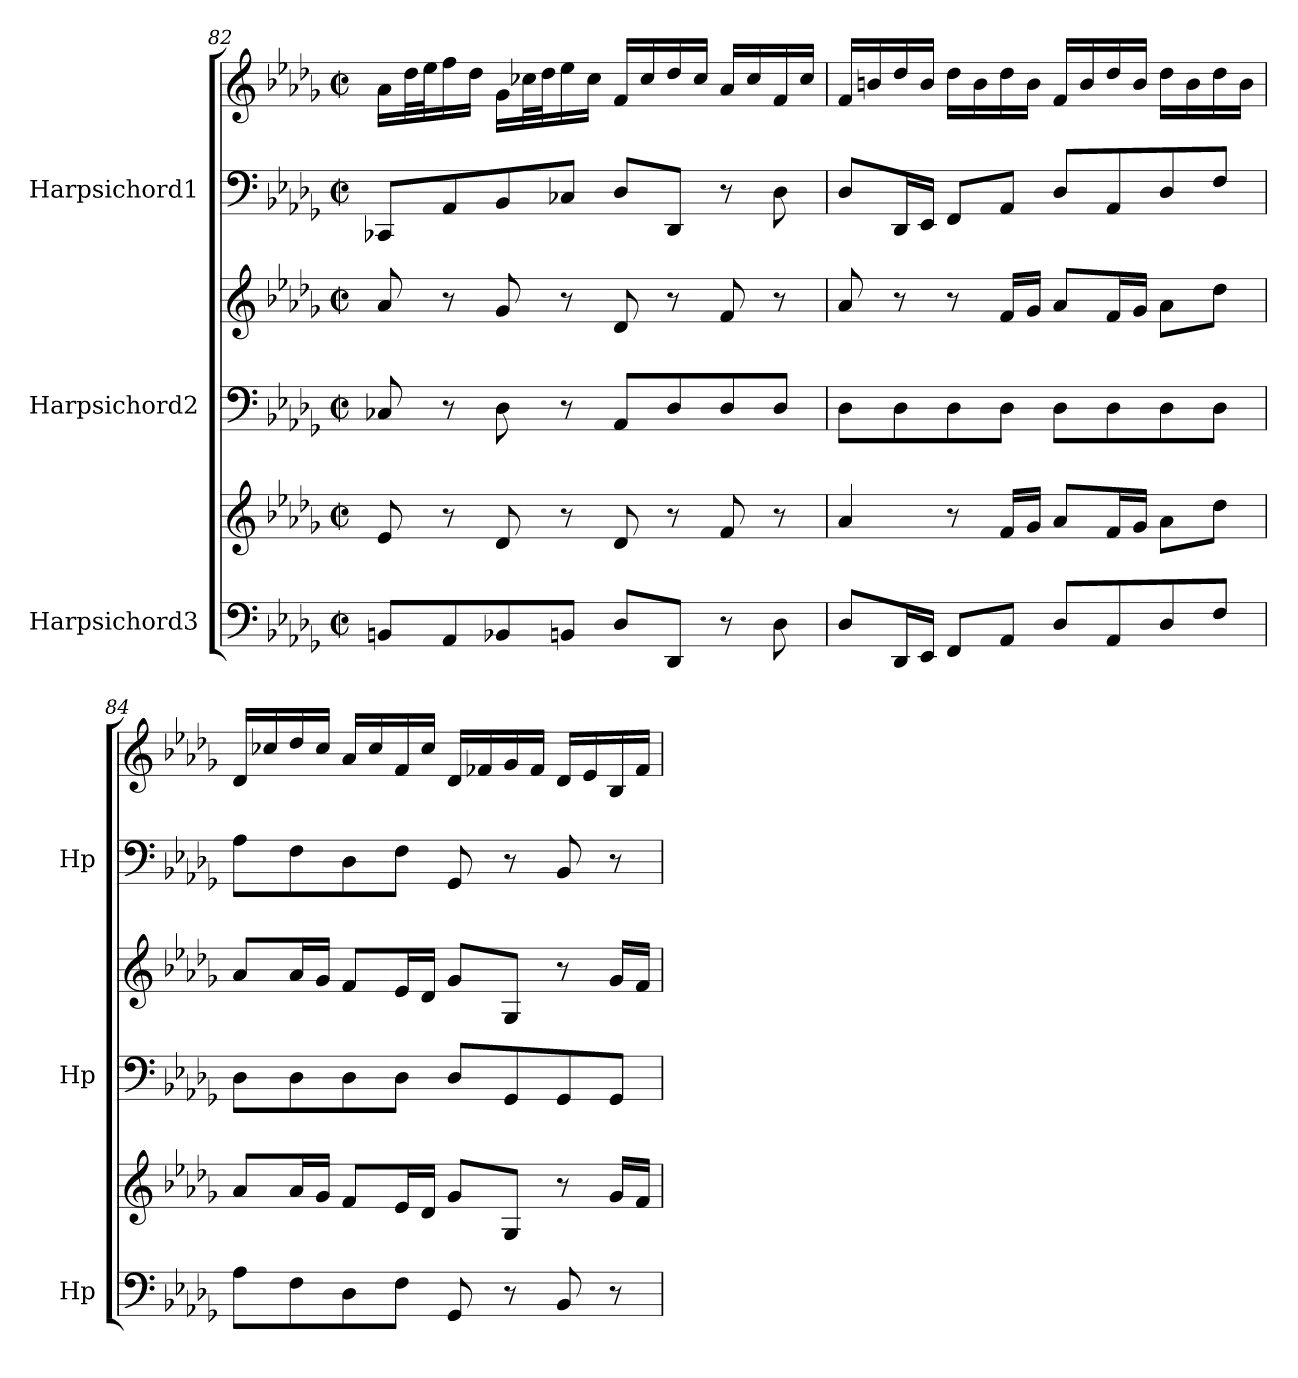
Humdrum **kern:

**kern	**kern	**kern	**kern	**kern	**kern
*part3	*part3	*part2	*part2	*part1	*part1
*staff6	*staff5	*staff4	*staff3	*staff2	*staff1
*I"Harpsichord3	*	*I"Harpsichord2	*	*I"Harpsichord1	*
*I'Hp	*	*I'Hp	*	*I'Hp	*
*clefF4	*clefG2	*clefF4	*clefG2	*clefF4	*clefG2
*k[b-e-a-d-g-]	*k[b-e-a-d-g-]	*k[b-e-a-d-g-]	*k[b-e-a-d-g-]	*k[b-e-a-d-g-]	*k[b-e-a-d-g-]
*M4/4	*M4/4	*M4/4	*M4/4	*M4/4	*M4/4
*met(c|)	*met(c|)	*met(c|)	*met(c|)	*met(c|)	*met(c|)
=82	=82	=82	=82	=82	=82
8BBn/L	8e-/	8C-X/	8a-/	8CC-X/L	16a-\LL
.	.	.	.	.	32dd-\L
.	.	.	.	.	32ee-\J
8AA-/	8r	8r	8r	8AA-/	16ff\
.	.	.	.	.	16dd-\JJ
8BB-X/	8d-/	8D-\	8g-/	8BB-/	16g-\LL
.	.	.	.	.	32cc-X\L
.	.	.	.	.	32dd-\J
8BBn/J	8r	8r	8r	8C-X/J	16ee-\
.	.	.	.	.	16cc-\JJ
8D-/L	8d-/	8AA-/L	8d-/	8D-/L	16f/LL
.	.	.	.	.	16cc-/
8DD-/J	8r	8D-/	8r	8DD-/J	16dd-/
.	.	.	.	.	16cc-/JJ
8r	8f/	8D-/	8f/	8r	16a-/LL
.	.	.	.	.	16cc-/
8D-\	8r	8D-/J	8r	8D-\	16f/
.	.	.	.	.	16cc-/JJ
=83	=83	=83	=83	=83	=83
8D-/L	4a-/	8D-\L	8a-/	8D-/L	16f/LL
.	.	.	.	.	16bn/
16DD-/L	.	8D-\	8r	16DD-/L	16dd-/
16EE-/JJ	.	.	.	16EE-/JJ	16b/JJ
8FF/L	8r	8D-\	8r	8FF/L	16dd-\LL
.	.	.	.	.	16b\
8AA-/J	16f/LL	8D-\J	16f/LL	8AA-/J	16dd-\
.	16g-/JJ	.	16g-/JJ	.	16b\JJ
8D-/L	8a-/L	8D-\L	8a-/L	8D-/L	16f/LL
.	.	.	.	.	16b/
8AA-/	16f/L	8D-\	16f/L	8AA-/	16dd-/
.	16g-/JJ	.	16g-/JJ	.	16b/JJ
8D-/	8a-\L	8D-\	8a-\L	8D-/	16dd-\LL
.	.	.	.	.	16b\
8F/J	8dd-\J	8D-\J	8dd-\J	8F/J	16dd-\
.	.	.	.	.	16b\JJ
!!LO:LB:g=z
=84	=84	=84	=84	=84	=84
8A-\L	8a-/L	8D-\L	8a-/L	8A-\L	16d-/LL
.	.	.	.	.	16cc-X/
8F\	16a-/L	8D-\	16a-/L	8F\	16dd-/
.	16g-/JJ	.	16g-/JJ	.	16cc-/JJ
8D-\	8f/L	8D-\	8f/L	8D-\	16a-/LL
.	.	.	.	.	16cc-/
8F\J	16e-/L	8D-\J	16e-/L	8F\J	16f/
.	16d-/JJ	.	16d-/JJ	.	16cc-/JJ
8GG-/	8g-/L	8D-/L	8g-/L	8GG-/	16d-/LL
.	.	.	.	.	16f-X/
8r	8G-/J	8GG-/	8G-/J	8r	16g-/
.	.	.	.	.	16f-/JJ
8BB-/	8r	8GG-/	8r	8BB-/	16d-/LL
.	.	.	.	.	16e-/
8r	16g-/LL	8GG-/J	16g-/LL	8r	16B-/
.	16f/JJ	.	16f/JJ	.	16f-/JJ
=	=	=	=	=	=
*-	*-	*-	*-	*-	*-
